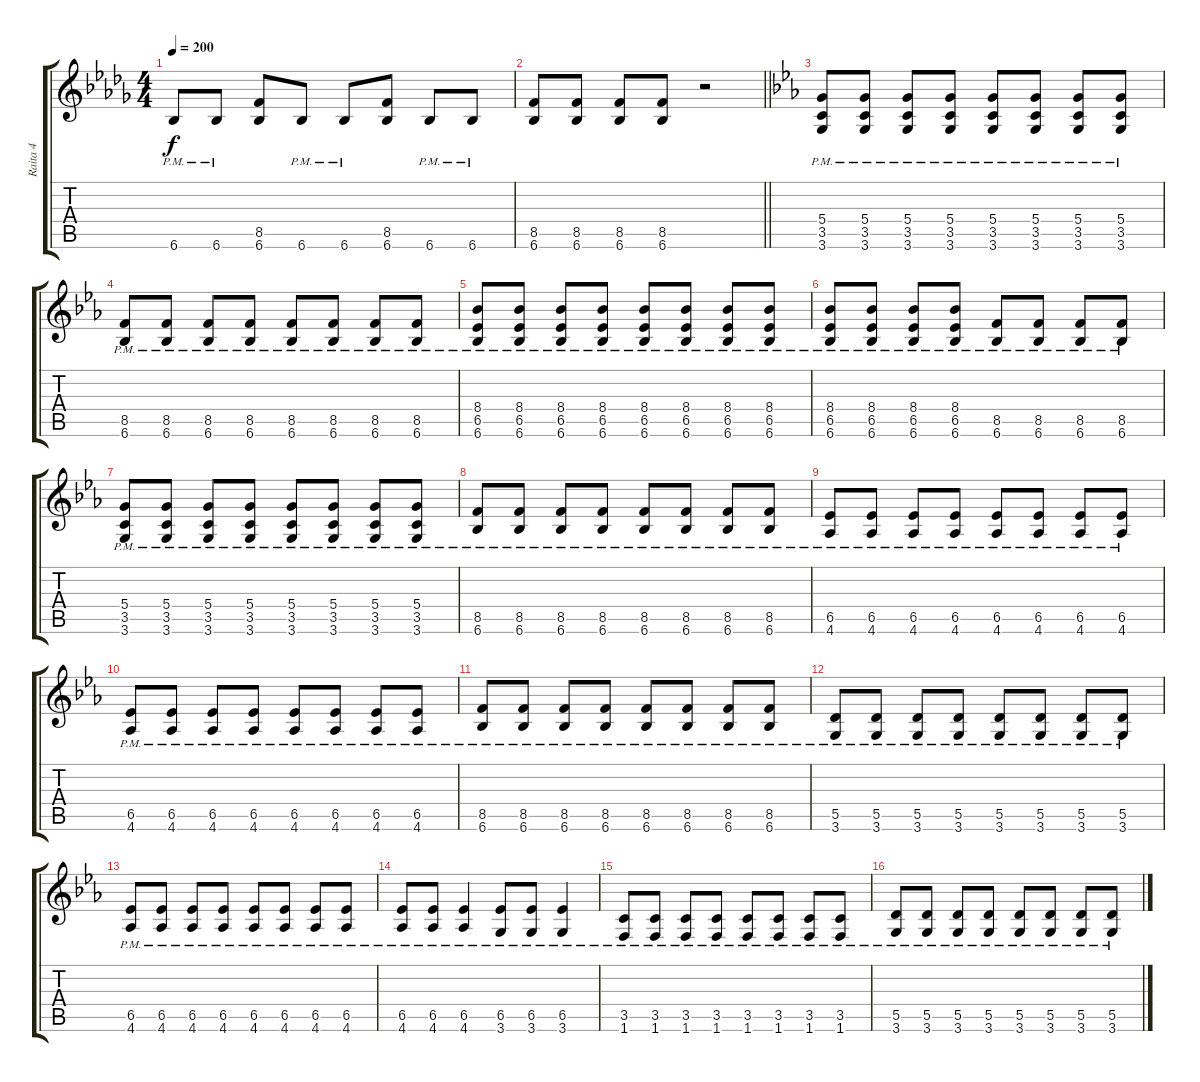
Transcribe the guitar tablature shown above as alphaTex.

\track ("Raita 4" "Raita 4") {instrument distortionguitar}
\staff {score tabs}
\tuning (E4 B3 G3 D3 A2 E2) {hide}
\ts (4 4)
\tempo 200
\clef g2
\ks db
6.6{pm}.8{dy f} 6.6{pm}.8 (8.5 6.6).8 6.6{pm}.8 6.6{pm}.8 (8.5 6.6).8 6.6{pm}.8 6.6{pm}.8 |
\barLineRight lightlight
(8.5 6.6).8 (8.5 6.6).8 (8.5 6.6).8 (8.5 6.6).8 r.2 |
\ks eb
(5.4{pm} 3.5{pm} 3.6{pm}).8 (5.4{pm} 3.5{pm} 3.6{pm}).8 (5.4{pm} 3.5{pm} 3.6{pm}).8 (5.4{pm} 3.5{pm} 3.6{pm}).8 (5.4{pm} 3.5{pm} 3.6{pm}).8 (5.4{pm} 3.5{pm} 3.6{pm}).8 (5.4{pm} 3.5{pm} 3.6{pm}).8 (5.4{pm} 3.5{pm} 3.6{pm}).8 |
(8.5{pm} 6.6{pm}).8 (8.5{pm} 6.6{pm}).8 (8.5{pm} 6.6{pm}).8 (8.5{pm} 6.6{pm}).8 (8.5{pm} 6.6{pm}).8 (8.5{pm} 6.6{pm}).8 (8.5{pm} 6.6{pm}).8 (8.5{pm} 6.6{pm}).8 |
(8.4{pm} 6.5{pm} 6.6{pm}).8 (8.4{pm} 6.5{pm} 6.6{pm}).8 (8.4{pm} 6.5{pm} 6.6{pm}).8 (8.4{pm} 6.5{pm} 6.6{pm}).8 (8.4{pm} 6.5{pm} 6.6{pm}).8 (8.4{pm} 6.5{pm} 6.6{pm}).8 (8.4{pm} 6.5{pm} 6.6{pm}).8 (8.4{pm} 6.5{pm} 6.6{pm}).8 |
(8.4{pm} 6.5{pm} 6.6{pm}).8 (8.4{pm} 6.5{pm} 6.6{pm}).8 (8.4{pm} 6.5{pm} 6.6{pm}).8 (8.4{pm} 6.5{pm} 6.6{pm}).8 (8.5{pm} 6.6{pm}).8 (8.5{pm} 6.6{pm}).8 (8.5{pm} 6.6{pm}).8 (8.5{pm} 6.6{pm}).8 |
(5.4{pm} 3.5{pm} 3.6{pm}).8 (5.4{pm} 3.5{pm} 3.6{pm}).8 (5.4{pm} 3.5{pm} 3.6{pm}).8 (5.4{pm} 3.5{pm} 3.6{pm}).8 (5.4{pm} 3.5{pm} 3.6{pm}).8 (5.4{pm} 3.5{pm} 3.6{pm}).8 (5.4{pm} 3.5{pm} 3.6{pm}).8 (5.4{pm} 3.5{pm} 3.6{pm}).8 |
(8.5{pm} 6.6{pm}).8 (8.5{pm} 6.6{pm}).8 (8.5{pm} 6.6{pm}).8 (8.5{pm} 6.6{pm}).8 (8.5{pm} 6.6{pm}).8 (8.5{pm} 6.6{pm}).8 (8.5{pm} 6.6{pm}).8 (8.5{pm} 6.6{pm}).8 |
(6.5{pm} 4.6{pm}).8 (6.5{pm} 4.6{pm}).8 (6.5{pm} 4.6{pm}).8 (6.5{pm} 4.6{pm}).8 (6.5{pm} 4.6{pm}).8 (6.5{pm} 4.6{pm}).8 (6.5{pm} 4.6{pm}).8 (6.5{pm} 4.6{pm}).8 |
(6.5{pm} 4.6{pm}).8 (6.5{pm} 4.6{pm}).8 (6.5{pm} 4.6{pm}).8 (6.5{pm} 4.6{pm}).8 (6.5{pm} 4.6{pm}).8 (6.5{pm} 4.6{pm}).8 (6.5{pm} 4.6{pm}).8 (6.5{pm} 4.6{pm}).8 |
(8.5{pm} 6.6{pm}).8 (8.5{pm} 6.6{pm}).8 (8.5{pm} 6.6{pm}).8 (8.5{pm} 6.6{pm}).8 (8.5{pm} 6.6{pm}).8 (8.5{pm} 6.6{pm}).8 (8.5{pm} 6.6{pm}).8 (8.5{pm} 6.6{pm}).8 |
(5.5{pm} 3.6{pm}).8 (5.5{pm} 3.6{pm}).8 (5.5{pm} 3.6{pm}).8 (5.5{pm} 3.6{pm}).8 (5.5{pm} 3.6{pm}).8 (5.5{pm} 3.6{pm}).8 (5.5{pm} 3.6{pm}).8 (5.5{pm} 3.6{pm}).8 |
(6.5{pm} 4.6{pm}).8 (6.5{pm} 4.6{pm}).8 (6.5{pm} 4.6{pm}).8 (6.5{pm} 4.6{pm}).8 (6.5{pm} 4.6{pm}).8 (6.5{pm} 4.6{pm}).8 (6.5{pm} 4.6{pm}).8 (6.5{pm} 4.6{pm}).8 |
(6.5{pm} 4.6{pm}).8 (6.5{pm} 4.6{pm}).8 (6.5{pm} 4.6{pm}).4 (6.5{pm} 3.6{pm}).8 (6.5{pm} 3.6{pm}).8 (6.5{pm} 3.6{pm}).4 |
(3.5{pm} 1.6{pm}).8 (3.5{pm} 1.6{pm}).8 (3.5{pm} 1.6{pm}).8 (3.5{pm} 1.6{pm}).8 (3.5{pm} 1.6{pm}).8 (3.5{pm} 1.6{pm}).8 (3.5{pm} 1.6{pm}).8 (3.5{pm} 1.6{pm}).8 |
(5.5{pm} 3.6{pm}).8 (5.5{pm} 3.6{pm}).8 (5.5{pm} 3.6{pm}).8 (5.5{pm} 3.6{pm}).8 (5.5{pm} 3.6{pm}).8 (5.5{pm} 3.6{pm}).8 (5.5{pm} 3.6{pm}).8 (5.5{pm} 3.6{pm}).8
